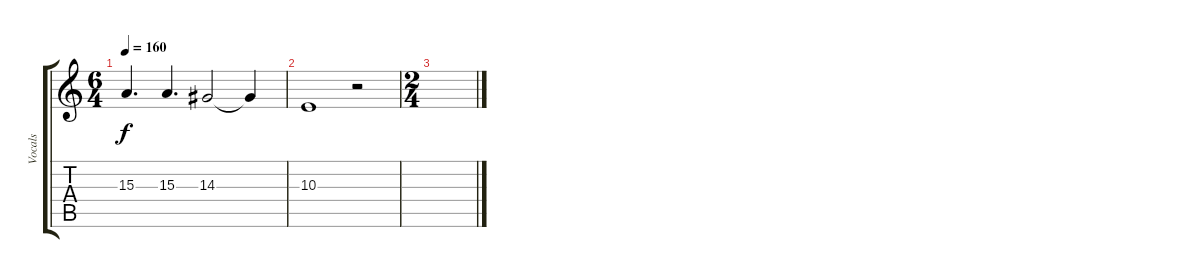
\track ("Vocals" "Vocals") {instrument lead2sawtooth}
\staff {score tabs}
\tuning (Eb4 Bb3 Gb3 Db3 Ab2 Db2) {hide}
\ts (6 4)
\tempo 160
\clef g2
\ks c
15.3.4{d dy f} 15.3.4{d} 14.3.2 14.3{t}.4 |
10.3.1 r.2 |
\ts (2 4)
